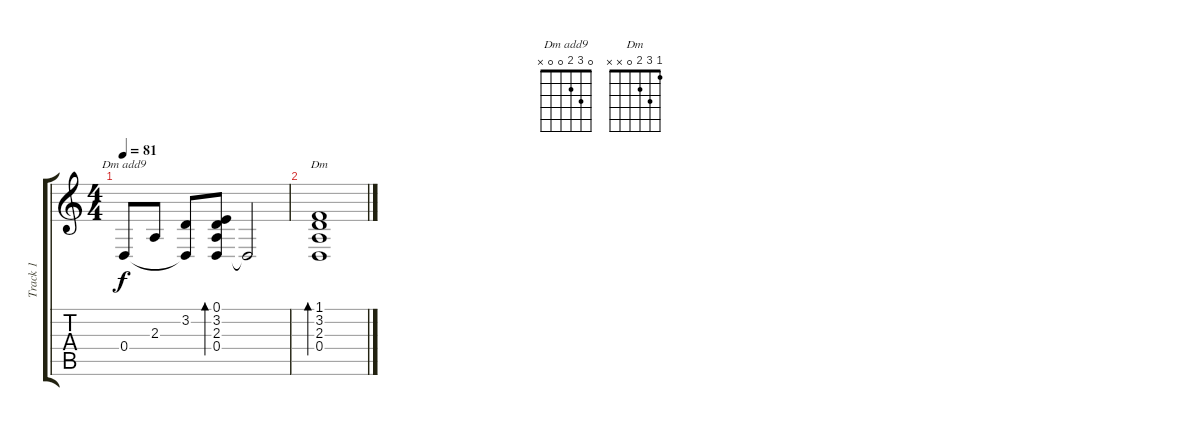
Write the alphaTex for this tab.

\track ("Track 1" "Track 1") {instrument electricgrandpiano}
\staff {score tabs}
\tuning (E4 B3 G3 D3 A2 E2) {hide}
\chord ("Dm add9" 0 3 2 0 0 x)
\chord ("Dm" 1 3 2 0 x x)
\ts (4 4)
\tempo 81
\clef g2
\ks c
0.4.8{ch "Dm add9" dy f} 2.3.8 (3.2 0.4{t}).8 (0.1 3.2 2.3 0.4).8{bd 240} 0.4{t}.2 |
(1.1 3.2 2.3 0.4).1{bd 240 ch "Dm"}
